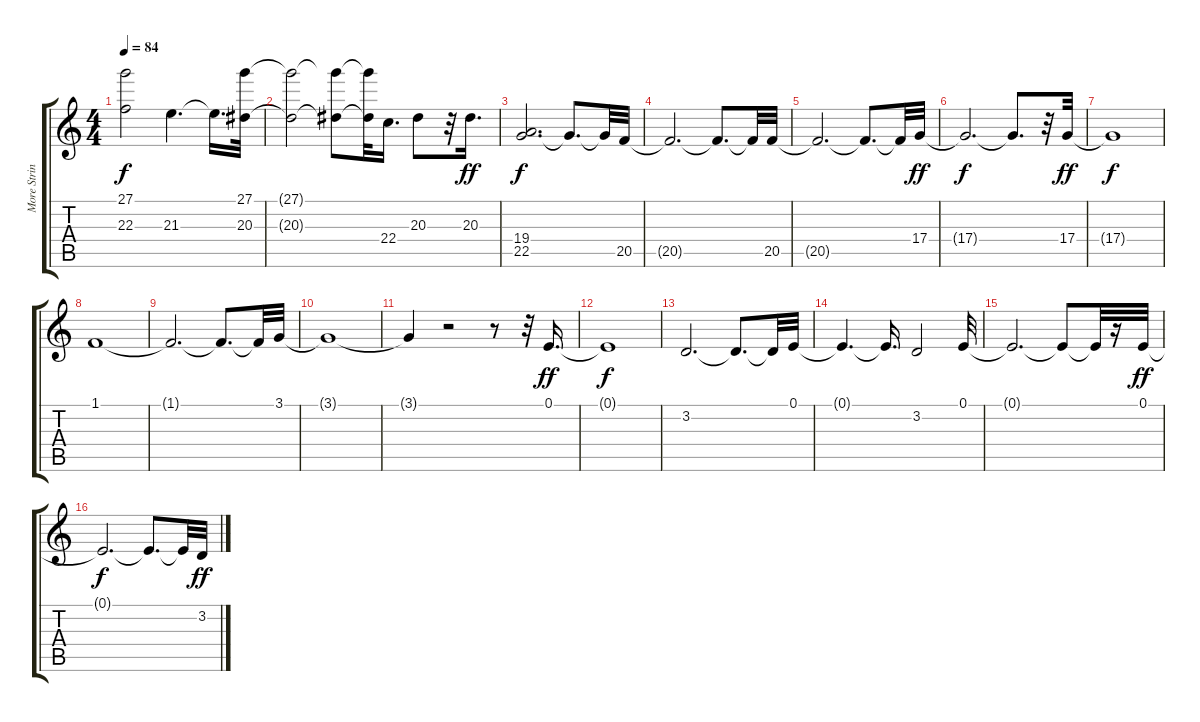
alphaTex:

\track ("More Stringage" "More Strin") {instrument violin}
\staff {score tabs}
\tuning (E4 B3 G3 D3 A2 E2) {hide}
\ts (4 4)
\tempo 84
\clef g2
\ks c
(27.1 22.3).2{dy f} 21.3.4{d} 21.3{t}.16{d} (27.1 20.3).32 |
(27.1{t} 20.3{t}).2 (27.1{t} 20.3{t}).8 (27.1{t} 20.3{t}).32 22.4.16{d} 20.3.8 r.32 20.3.16{d dy ff} |
(19.4 22.5).2{d dy f} 22.5{t}.8{d} 22.5{t}.32 20.5.32 |
20.5{t}.2{d} 20.5{t}.8{d} 20.5{t}.32 20.5.32 |
20.5{t}.2{d} 20.5{t}.8{d} 20.5{t}.32 17.4.32{dy ff} |
17.4{t}.2{d dy f} 17.4{t}.8{d} r.32 17.4.32{dy ff} |
17.4{t}.1{dy f} |
1.1.1 |
1.1{t}.2{d} 1.1{t}.8{d} 1.1{t}.32 3.1.32 |
3.1{t}.1 |
3.1{t}.4 r.2 r.8 r.32 0.1.16{d dy ff} |
0.1{t}.1{dy f} |
3.2.2{d} 3.2{t}.8{d} 3.2{t}.32 0.1.32 |
0.1{t}.4{d} 0.1{t}.16{d} 3.2.2 0.1.32 |
0.1{t}.2{d} 0.1{t}.8 0.1{t}.32 r.16 0.1.32{dy ff} |
0.1{t}.2{d dy f} 0.1{t}.8{d} 0.1{t}.32 3.2.32{dy ff}
